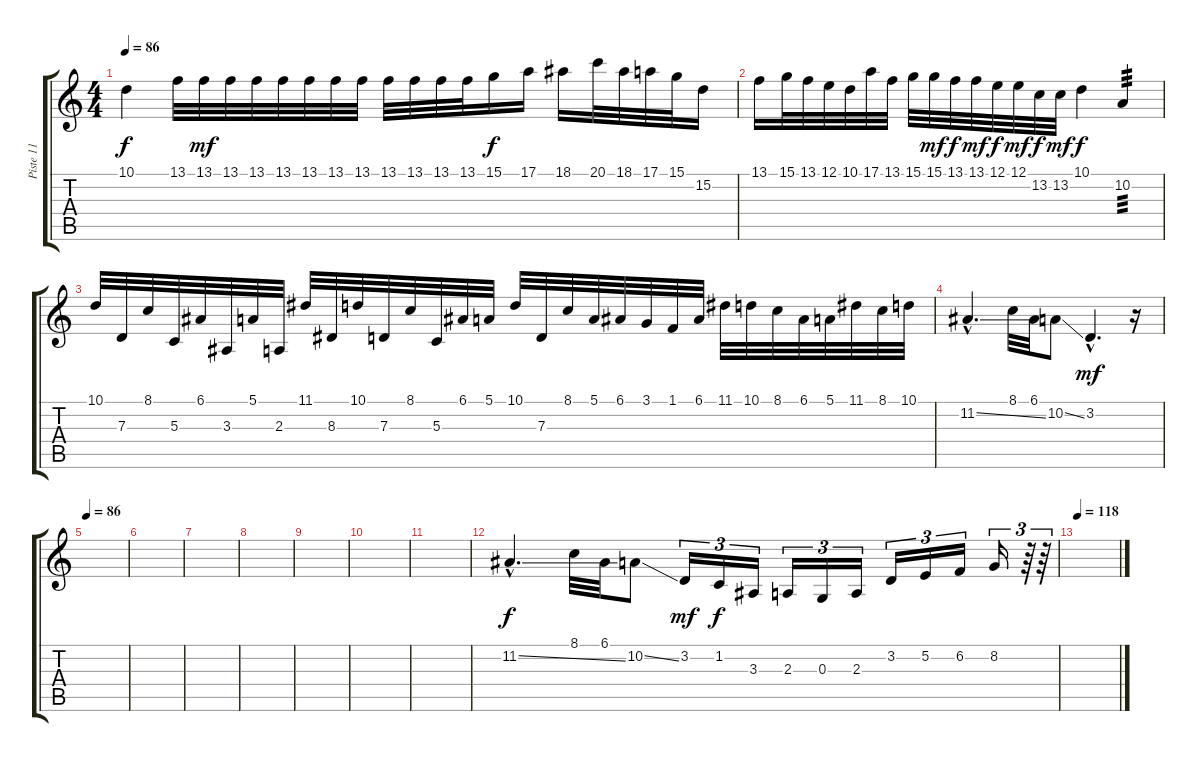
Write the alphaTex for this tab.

\track ("Piste 11" "Piste 11") {instrument electricgrandpiano}
\staff {score tabs}
\tuning (E4 B3 G3 D3 A2 E2) {hide}
\ts (4 4)
\tempo 86
\clef g2
\ks c
10.1.4{dy f} 13.1.32 13.1.32{dy mf} 13.1.32 13.1.32 13.1.32 13.1.32 13.1.32 13.1.32 13.1.32 13.1.32 13.1.32 13.1.32 15.1.16{dy f} 17.1.16 18.1.16 20.1.32 18.1.32 17.1.32 15.1.32 15.2.16 |
13.1.16 15.1.32 13.1.32 12.1.32 10.1.32 17.1.32 13.1.32 15.1.32 15.1.32{dy mf} 13.1.32{dy f} 13.1.32{dy mf} 12.1.32{dy f} 12.1.32{dy mf} 13.2.32{dy f} 13.2.32{dy mf} 10.1.4{dy f} 10.2.4{tp 3} |
10.1.32 7.3.32 8.1.32 5.3.32 6.1.32 3.3.32 5.1.32 2.3.32 11.1.32 8.3.32 10.1.32 7.3.32 8.1.32 5.3.32 6.1.32 5.1.32 10.1.32 7.3.32 8.1.32 5.1.32 6.1.32 3.1.32 1.1.32 6.1.32 11.1.32 10.1.32 8.1.32 6.1.32 5.1.32 11.1.32 8.1.32 10.1.32 |
11.2{ss hac}.4{d} 8.1.32 6.1.32 10.2{ss}.8 3.2{hac}.4{d dy mf} r.16 |
\tempo 86
|
|
|
|
|
|
|
11.2{ss hac}.4{d dy f balance 2} 8.1.32{balance 14} 6.1.32 10.2{ss}.8 3.2.16{tu (3 2) dy mf} 1.2.16{tu (3 2) dy f} 3.3.16{tu (3 2)} 2.3.16{tu (3 2)} 0.3.16{tu (3 2)} 2.3.16{tu (3 2)} 3.2.16{tu (3 2)} 5.2.16{tu (3 2)} 6.2.16{tu (3 2)} 8.2.16{tu (3 2)} r.64{tu (3 2)} r.64{tu (3 2)} |
\tempo 118
